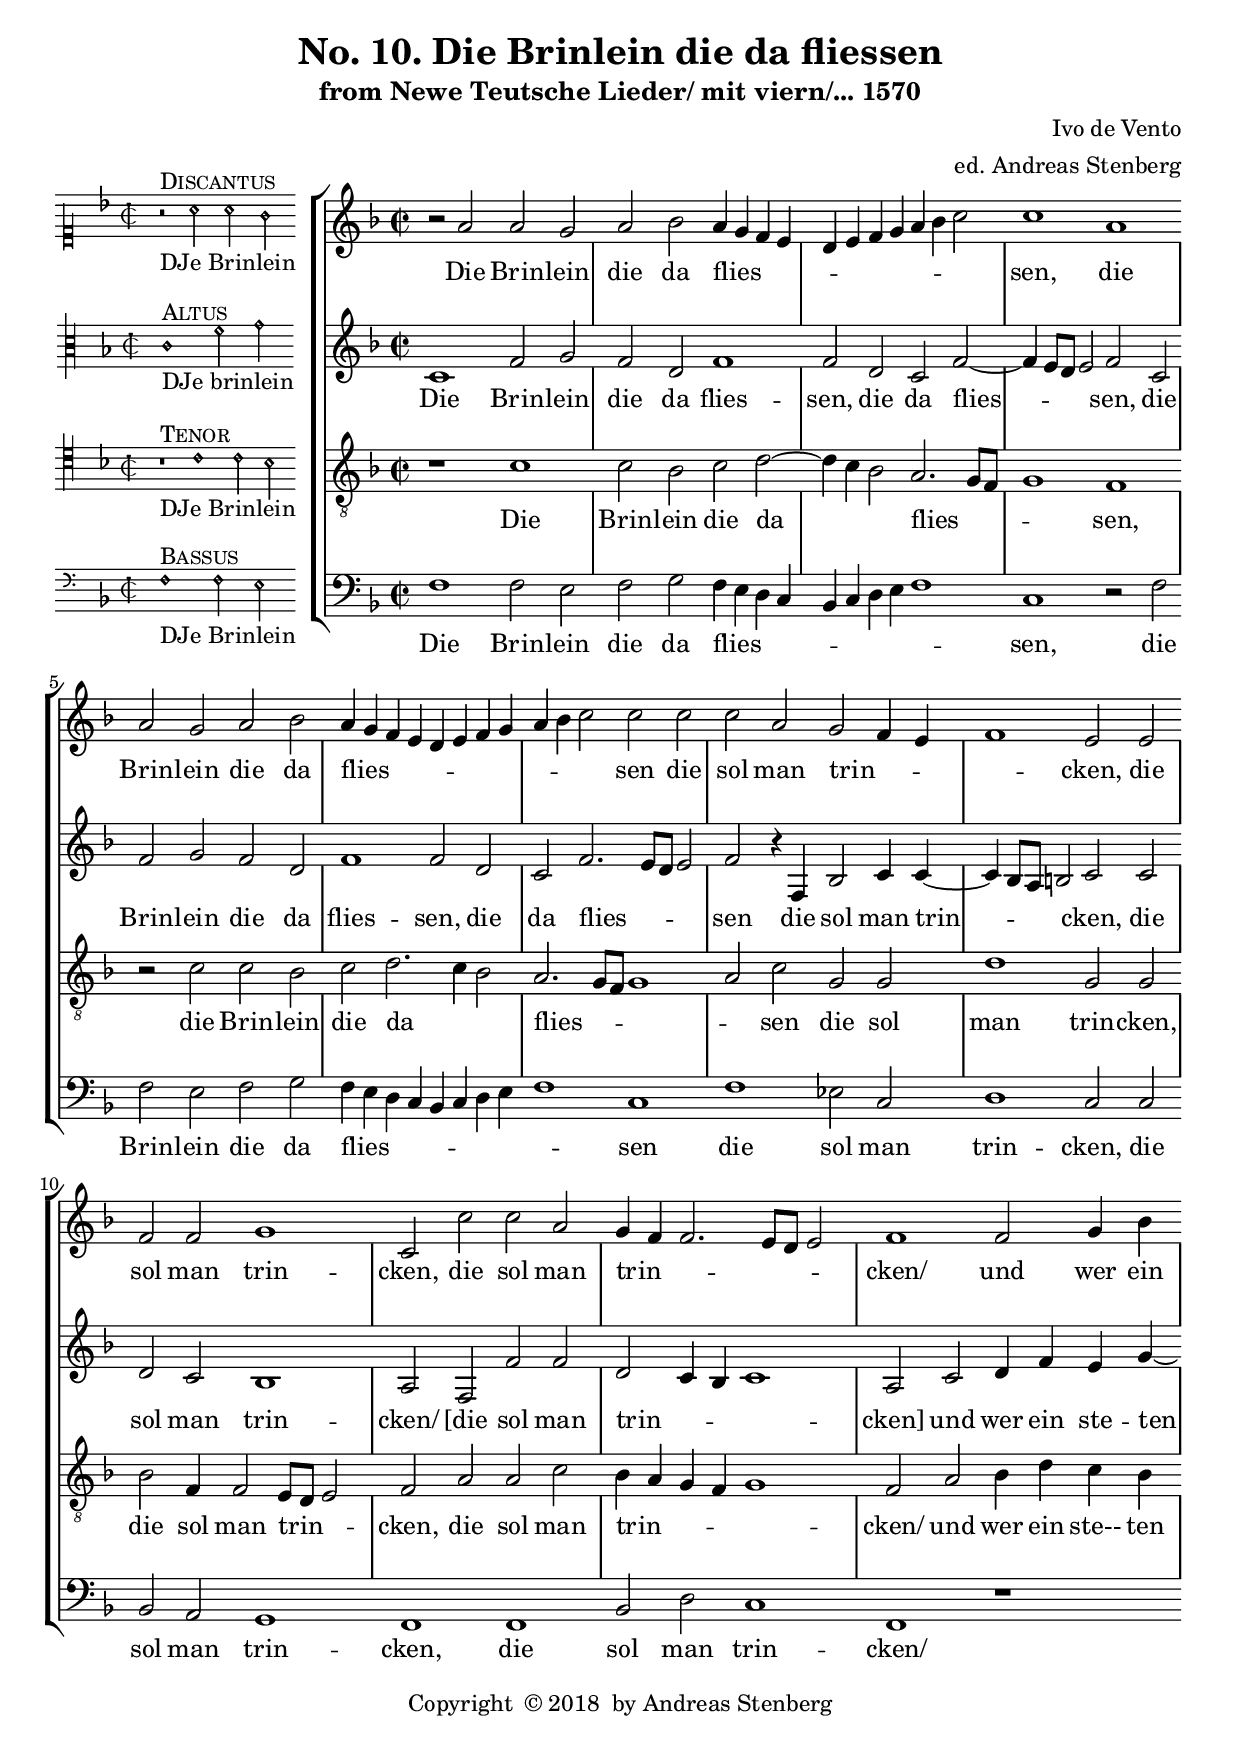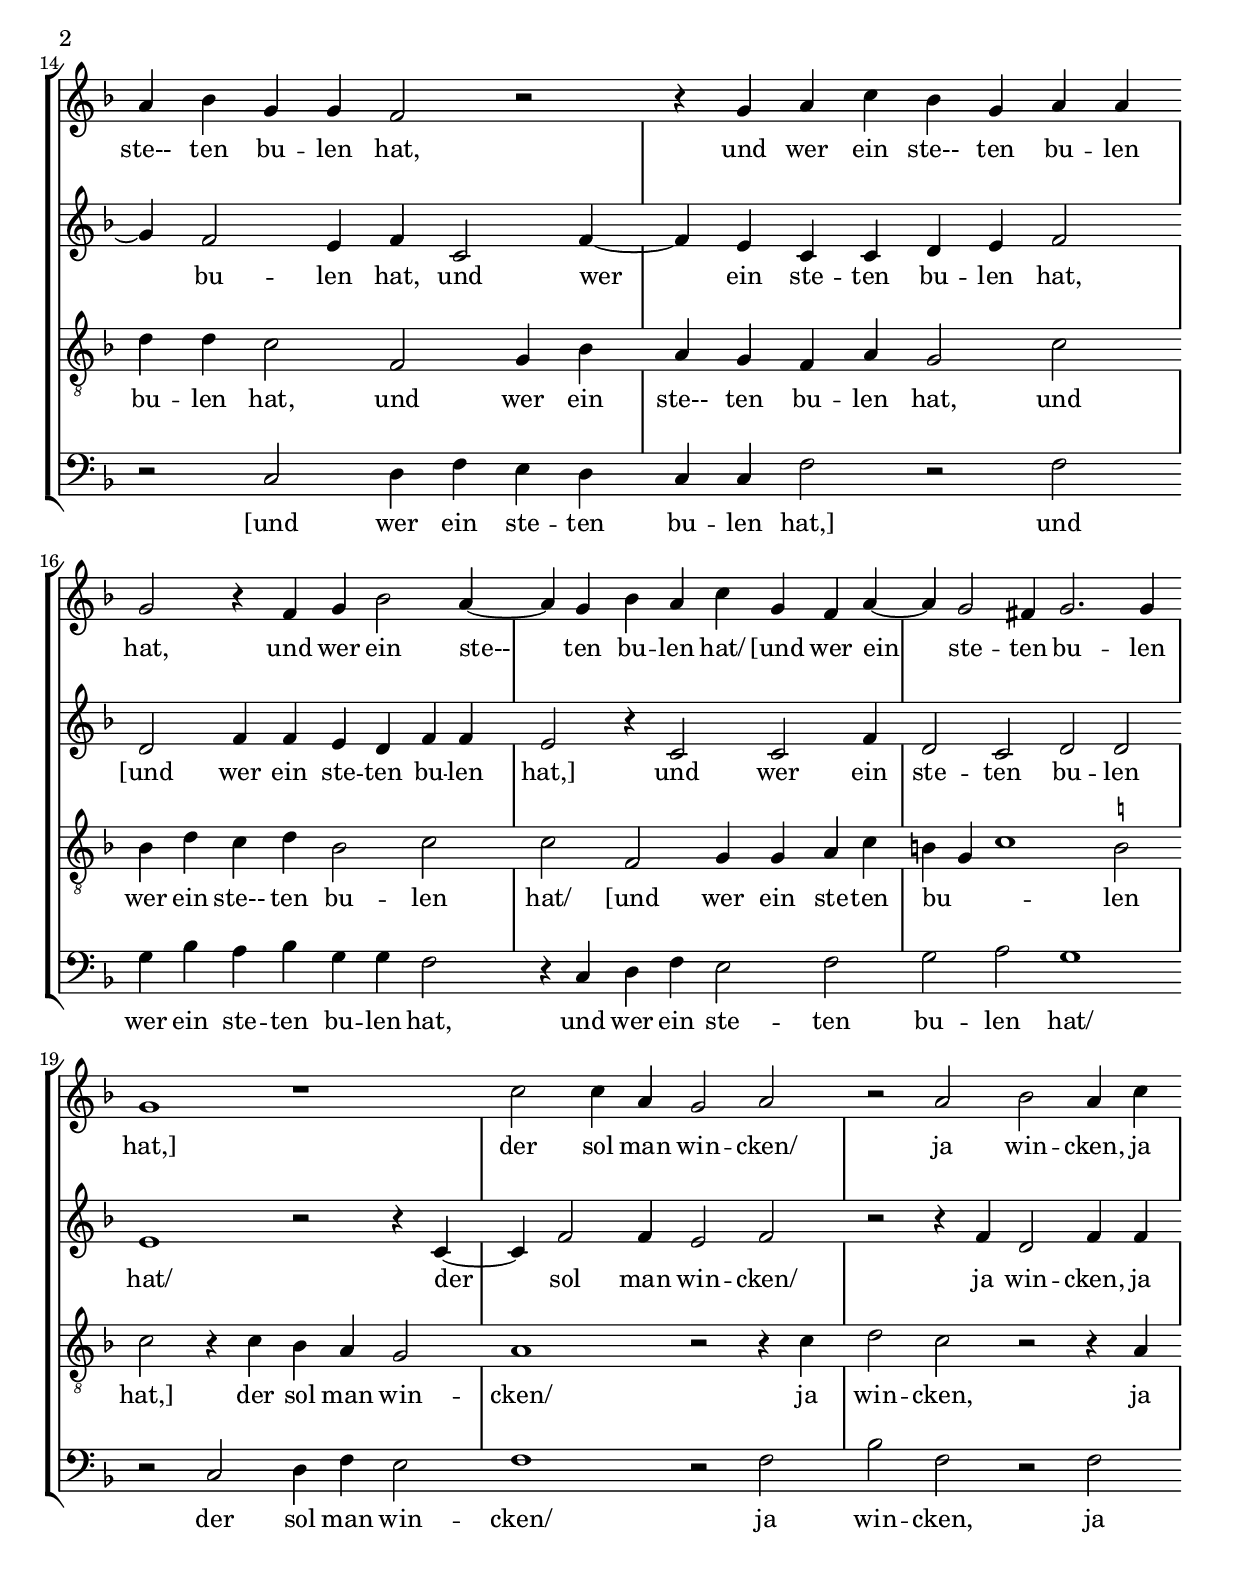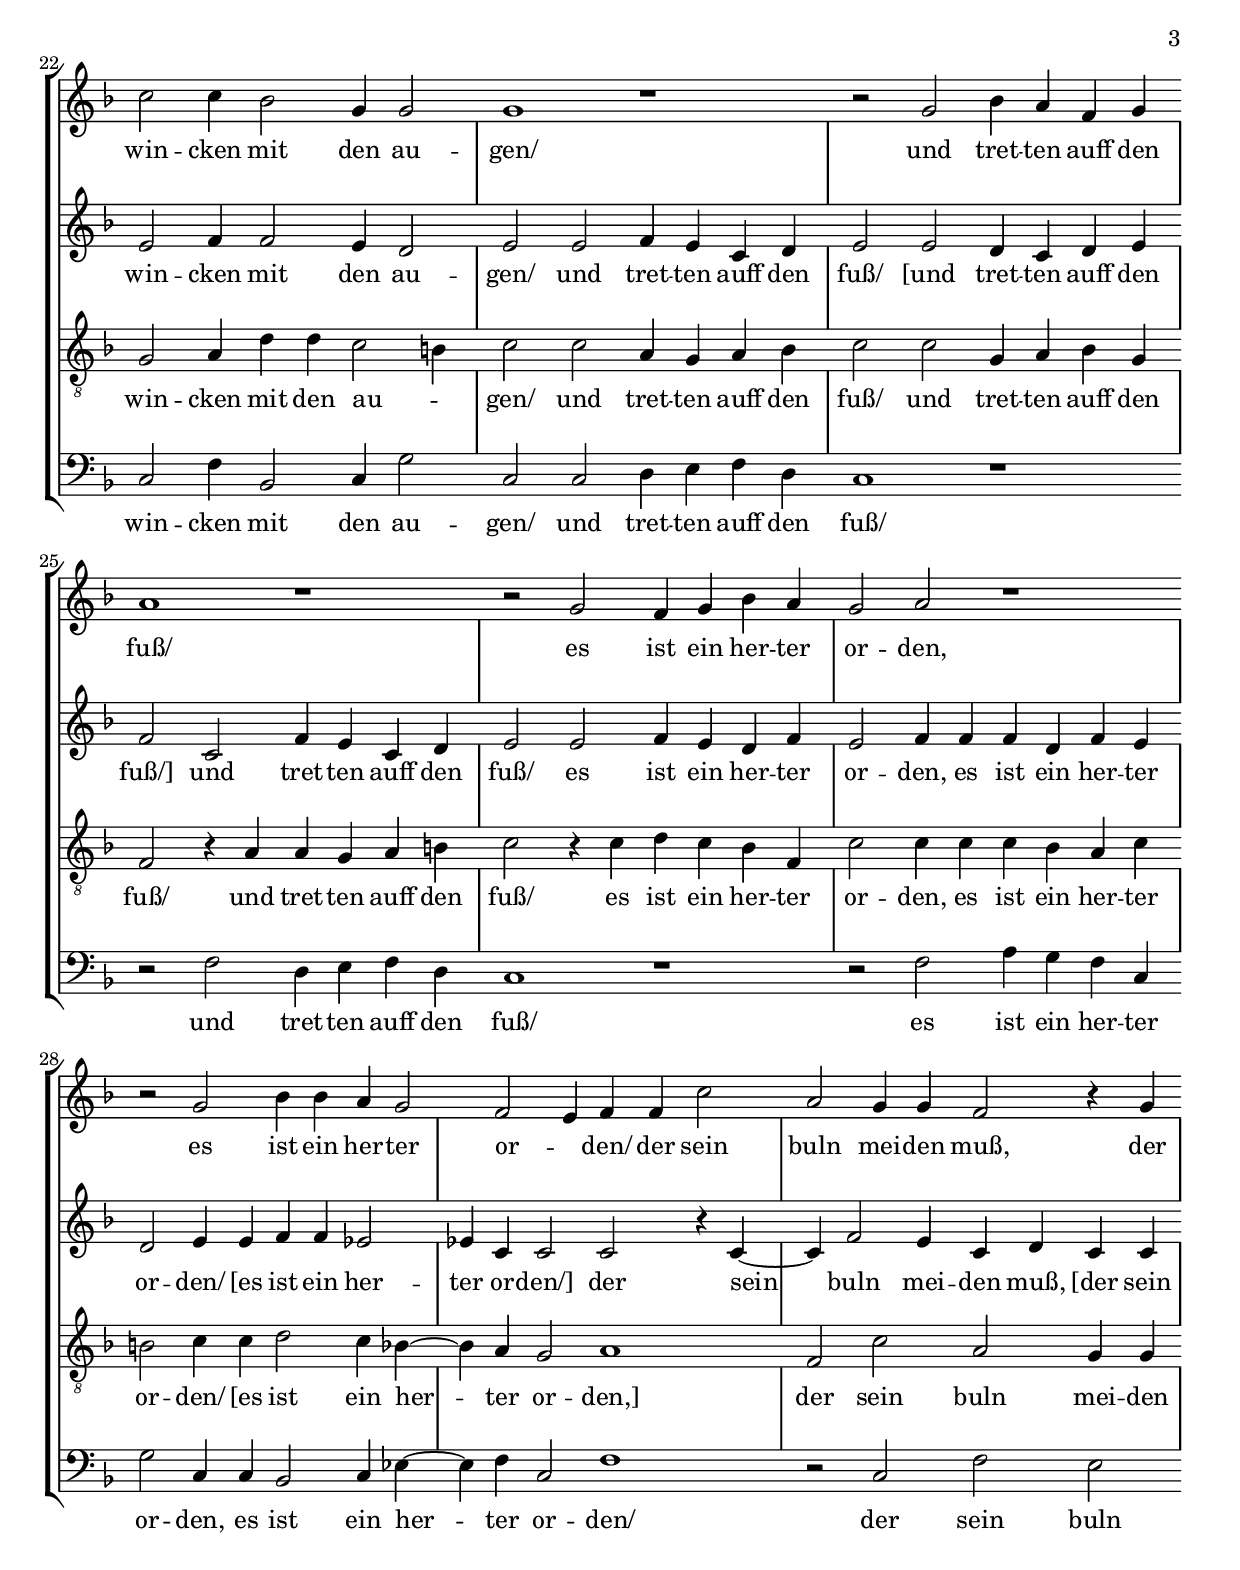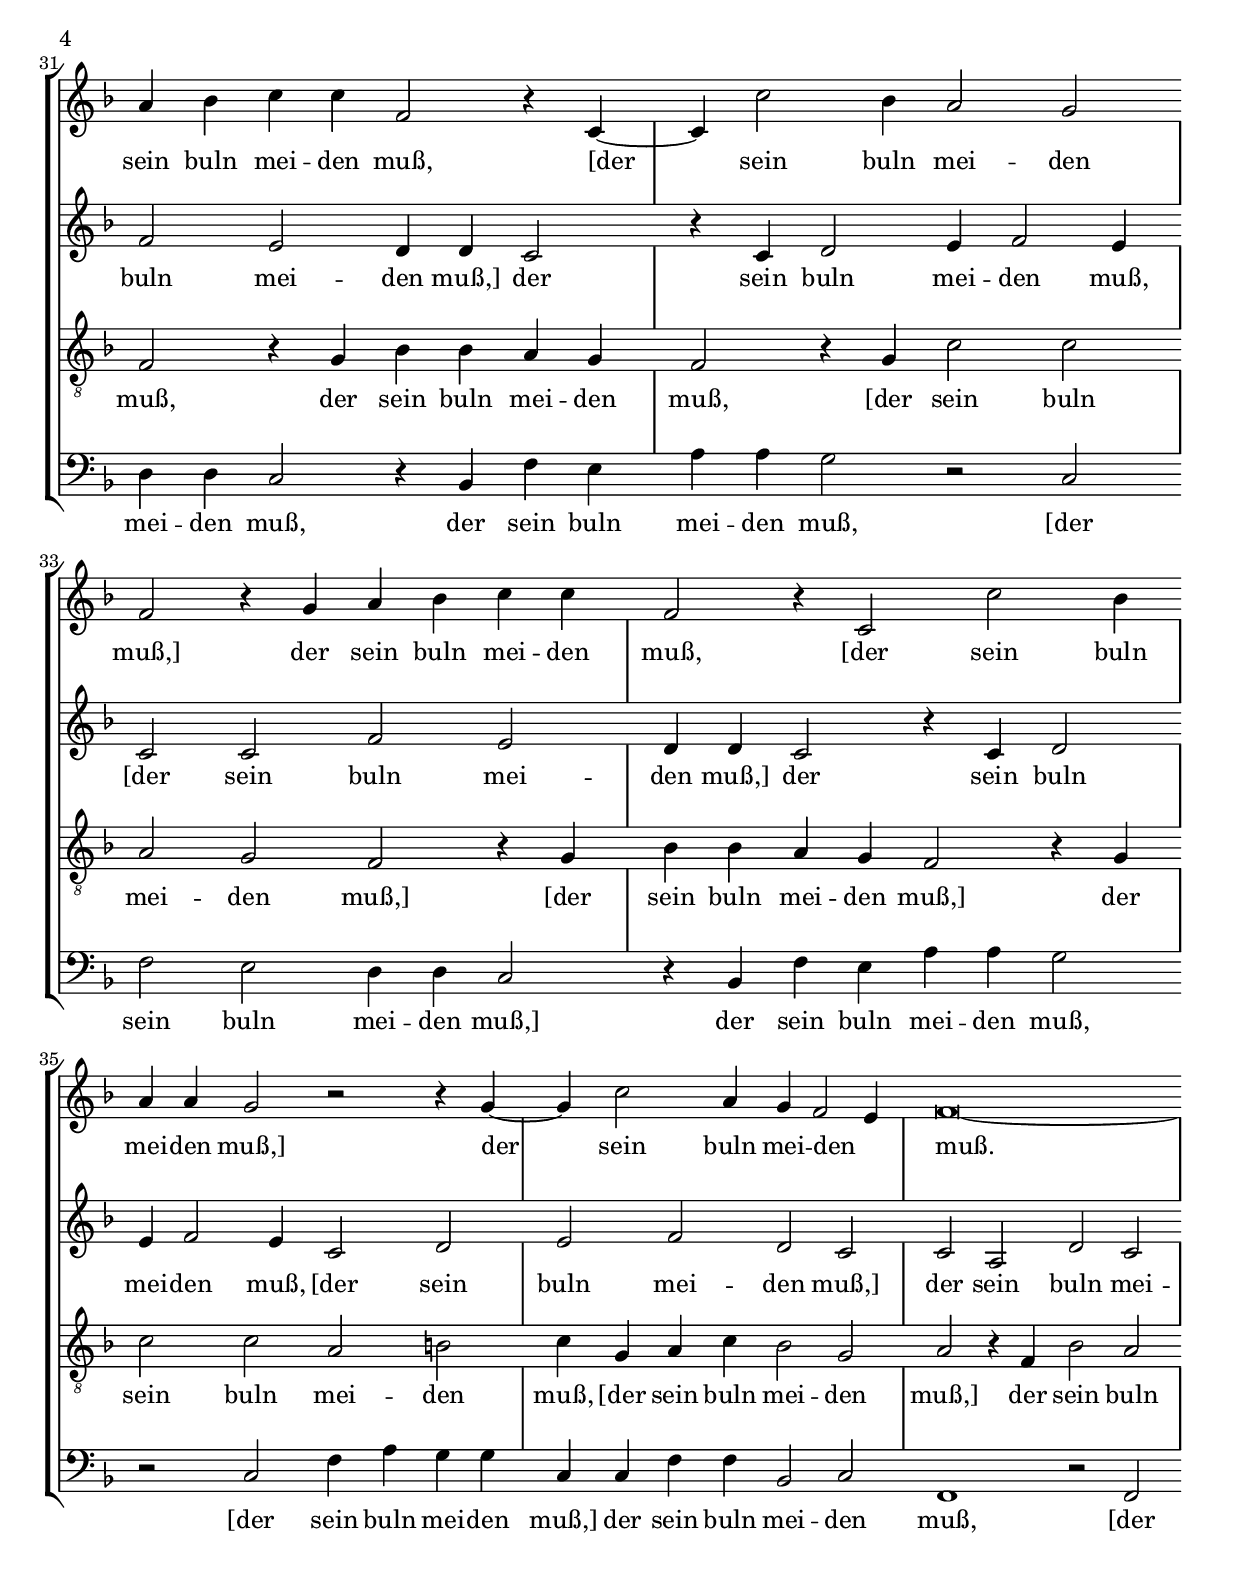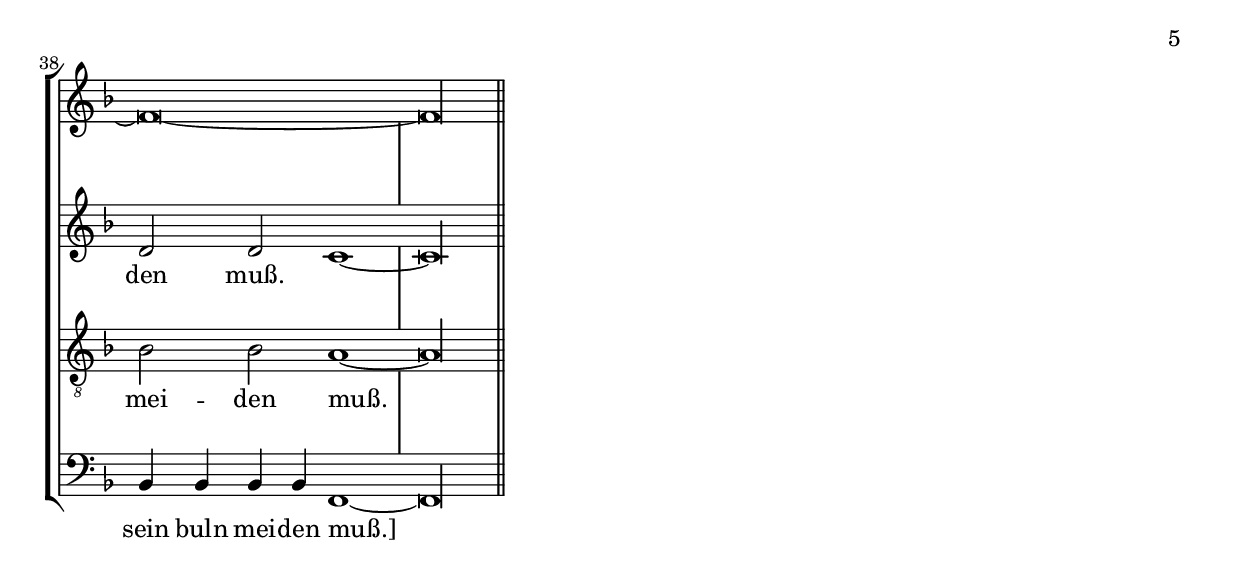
\version "2.18.0"
\include "deutsch.ly"
ficta = \once \set suggestAccidentals =##t
\header {
  title = \markup {
    \center-column {
      "No. 10. Die Brinlein die da fliessen"
      %      "Wann er zu nacht"
      %      \vspace #0.5
    }
  }
  subtitle = "from Newe Teutsche Lieder/ mit viern/... 1570"
  composer = "Ivo de Vento"
  arranger = "ed. Andreas Stenberg"
  poet = ""
  meter =""
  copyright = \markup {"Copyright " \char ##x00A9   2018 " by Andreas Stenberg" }
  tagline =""
}
global = {
  \key f \major
}

sopMusic = \relative c'' {

  \set Score.tempoHideNote = ##t
  \tempo 2 = 86
  \time 2/2
  \set Timing.measureLength = #(ly:make-moment 4/2)
  \override Staff.BarLine.transparent = ##t
  r2 a2 a2 g2
  a2 b2 a4\melisma g4 f4 e4
  d4 e4 f4 g4 a4 b4 c2\melismaEnd			%% end of first line in orig.
  c1 a1
  a2 g2 a2 b2
  a4\melisma g4 f4 e4 d4 e4 f4 g4
  a4 b4 c2\melismaEnd c2 c2
  c2 a2							%% end of second line
  g2\melisma f4 e4
  f1\melismaEnd e2 e2
  f2 f2 g1
  c,2 c'2 c2 a2
  g4\melisma f4 f2. e8 d8 e2\melismaEnd
  f1							%% end of third line
  f2 g4 b4
  a4 b4 g4 g4 f2 r2
  r4 g4 a4 c4 b4 g4 a4 a4
  g2 r4 f4 g4 b2 a4~
  a4 g4 b4 a4						%% end of fourth line
  c4 g4 f4 a4~
  a4 g2 fis4 g2. g4
  g1 r1
  c2 c4 a4 g2 a2
  r2 a2 b2 a4 c4
  c2 c4 b2 g4 g2						%% end of fifth line and first page.
  g1 r1
  r2 g2 b4 a4 f4 g4
  a1 r1
  r2 g2 f4 g4 b4 a4
  g2 a2 r1 
  r2 g2 b4 b4 a4 
  g2 f2\melisma e4\melismaEnd			%% end of sixth line (first on secod page)
  f4 f4 c'2
  a2 g4 g4 f2 r4 g4 
  a4 b4 c4 c4 f,2 r4 c4~
  c4 c'2 b4 a2 g2 
  f2 r4 g4						%% end of sewenth line
  a4 b4 c4 c4 
  f,2 r4 c2 c'2 b4 
  a4 a4 g2 r2 r4 g4~
  g4 c2 a4 g4 f2\melisma e4\melismaEnd 
  f\breve~
  f\breve~
  \cadenzaOn
  f\longa
  \revert Staff.BarLine.transparent
  \bar "||"
}
sopWords = \lyricmode {
  Die Brin -- lein die da flies -- sen,
  die Brin -- lein die da flies -- sen
  die sol man trin -- cken,
  die sol man trin -- cken,
  die sol man trin -- cken/
  und wer ein ste-- ten bu -- len hat,
  und wer ein ste-- ten bu -- len hat,
  und wer ein ste-- ten bu -- len hat/
  [und wer ein ste -- ten bu -- len hat,]
  der sol man win -- cken/
  ja win -- cken,
  ja win -- cken mit den au -- gen/
  und tret -- ten auff den fuß/
  es ist ein her -- ter or -- den,
  es ist ein her -- ter or -- den/
  der sein buln mei -- den muß,
  der sein buln mei -- den muß,
  [der sein buln mei -- den muß,]
  der sein buln mei -- den muß,
  [der sein buln mei -- den muß,]
  der sein buln mei -- den muß.
}
altoMusic = \relative c' {
  \override Staff.BarLine.transparent = ##t
  c1 f2 g2
  f2 d2 f1
  f2 d2 c2 f2~\melisma
  f4 e8 d8 e2\melismaEnd f2 c2
  f2 g2 						%% end of first line
  f2 d2
  f1 f2 d2
  c2 f2.\melisma e8 d8 e2\melismaEnd
  f2 r4 f,4 b2 c4 c4~\melisma
  c4 b8 a8 h2\melismaEnd c2 c2
  d2 c2							%% end of secon line
  b1
  a2 f2 f'2 f2
  d2\melisma c4 b4 c1\melismaEnd
  a2 c2 d4 f4 e4 g4~
  g4 f2 e4 f4 c2 f4~
  f4 e4 c4 c4						%% end of third line
  d4 e4 f2
  d2 f4 f4 e4 d4 f4 f4
  e2 r4 c2 c2 f4 
  d2 c2 d2 d2 
  e1						%% end of fourth line
  r2 r4 c4~
  c4 f2 f4 e2 f2 
  r2 r4 f4 d2 f4 f4 
  e2 f4 f2 e4 d2 
  e2 e2 f4 e4 c4 d4						%% end of fifth line and first page
  e2 e2 d4 c4 d4 e4 
  f2 c2 f4 e4 c4 d4 
  e2 e2 f4 e4 d4 f4 
  e2 f4 f4					%% end of sixth line (first on second page)
  f4 d4 f4 e4 
  d2 e4 e4 f4 f4 es2
  es4 c4 c2 c2 r4 c4~
  c4 f2 e4 c4 d4 c4 c4						%5 end of sewenth line
  f2 e2 d4 d4 c2 
  r4 c4 d2 e4 f2 e4 
  c2 c2 f2 e2 
  d4 d4 c2 r4 c4 d2						%% end of eight line
  e4 f2 e4 c2 d2 
  e2 f2 d2 c2 
  c2 a2 d2 c2 
  d2 d2 c1~
  \cadenzaOn
  c\longa
  \revert Staff.BarLine.transparent
}
altoWords = \lyricmode {
  Die Brin -- lein die da flies -- sen,
  die da flies -- sen,
  die Brin -- lein die da flies -- sen,
  die da flies -- sen
  die sol man trin -- cken,
  die sol man trin -- cken/
  [die sol man trin -- cken]
  und wer ein ste -- ten bu -- len hat,
  und wer ein ste -- ten bu -- len hat,
  [und wer ein ste -- ten bu -- len hat,]
  und wer ein ste -- ten bu -- len hat/
  der sol man win -- cken/
  ja win -- cken,
  ja win -- cken mit den au -- gen/
  und tret -- ten auff den fuß/
  [und tret -- ten auff den fuß/]
  und tret -- ten auff den fuß/
  es ist ein her -- ter or -- den,
  es ist ein her -- ter or -- den/
  [es ist ein her -- ter or -- den/]
  der sein buln mei -- den muß,
  [der sein buln mei -- den muß,]
  der sein buln mei -- den muß,
  [der sein buln mei -- den muß,]
  der sein buln mei -- den muß,
  [der sein buln mei -- den muß,]
  der sein buln mei -- den muß.
}
tenorMusic = \relative c' {
  \clef "treble_8"
  \override Staff.BarLine.transparent = ##t
  r1 c1
  c2 b2 c2 d2~\melisma
  d4 c4 b2\melismaEnd a2.\melisma g8 f8
  g1\melismaEnd f1
  r2 c'2 c2 b2						%% end of first line in orig.
  c2 d2.\melisma c4 b2\melismaEnd
  a2.\melisma g8 f8 g1
  a2\melismaEnd c2 g2 g2
  d'1 g,2 g2
  b2 f4 f2 e8\melisma d8 e2\melismaEnd
  f2 a2						%% end of second line
  a2 c2
  b4\melisma a4 g4 f4 g1\melismaEnd
  f2 a2 b4 d4 c4 b4
  d4 d4 c2 f,2 g4 b4					%% end of thirsd line
  a4 g4 f4 a4 g2 c2
  b4 d4 c4 d4 b2 c2
  c2 f,2 g4 g4 a4 c4
  h4\melisma g4 c1\melismaEnd \ficta h!2	%% end of fourth line
  c2 r4 c4 b4 a4 g2
  a1 r2 r4 c4
  d2 c2 r2 r4 a4
  g2 a4 d4 d4  c2\melisma h4\melismaEnd
  c2 c2 a4 g4 a4 b4					%% end of fifth line
  c2 c2 g4 a4 b4 g4
  f2 r4 a4 a4 g4 a4 h4
  c2 r4 c4 d4 c4 b4 f4
  c'2 c4 c4						%% end of sixth line (first on second page)
  c4 b4 a4 c4
  h2 c4 c4 d2 c4 b4~
  b4 a4 g2 a1
  f2 c'2 a2 g4 g4
  f2 r4 g4						%% end of sewenth line
  b4 b4 a4 g4
  f2 r4 g4 c2 c2
  a2 g2 f2 r4 g4
  b4 b4 a4 g4 f2 r4 g4
  c2 c2 a2 h2						%% end of eight line
  c4 g4 a4 c4 b2 g2
  a2 r4 f4 b2 a2
  b2 b2 a1~
  \cadenzaOn
  a\longa
  \revert Staff.BarLine.transparent
}
tenorWords = \lyricmode {
  Die Brin -- lein die da flies -- sen,
  die Brin -- lein die da flies -- sen
  die sol man trin -- cken,
  die sol man trin -- cken,
  die sol man trin -- cken/
  und wer ein ste-- ten bu -- len hat,
  und wer ein ste-- ten bu -- len hat,
  und wer ein ste-- ten bu -- len hat/
  [und wer ein ste -- ten bu -- len hat,]
  der sol man win -- cken/
  ja win -- cken,
  ja win -- cken mit den au -- gen/
  und tret -- ten auff den fuß/
  und tret -- ten auff den fuß/
  und tret -- ten auff den fuß/
  es ist ein her -- ter or -- den,
  es ist ein her -- ter or -- den/
  [es ist ein her -- ter or -- den,]
  der sein buln mei -- den muß,
  der sein buln mei -- den muß,
  [der sein buln mei -- den muß,]
  [der sein buln mei -- den muß,]
  der sein buln mei -- den muß,
  [der sein buln mei -- den muß,]
  der sein buln mei -- den muß.
}
bassMusic = \relative c {
  \override Staff.BarLine.transparent = ##t
  f1 f2 e2
  f2 g2 f4\melisma e4 d4 c4
  b4 c4 d4 e4 f1\melismaEnd
  c1 r2 f2								%% end of first line
  f2 e2 f2 g2
  f4\melisma e4 d4 c4 b4 c4 d4 e4
  f1\melismaEnd c1
  f1 es2 c2
  d1  c2 c2								%% end of second line
  b2 a2 g1
  f1 f1
  b2 d2 c1
  f,1 r1
  r2 c'2 d4 f4 e4 d4
  c4 c4 f2 r2 f2							%% end of third line
  g4 b4 a4 b4 g4 g4 f2
  r4 c4 d4 f4 e2 f2
  g2 a2 g1
  r2 c,2 d4 f4 e2							%% end of fourth line
  f1 r2 f2
  b2 f2 r2 f2
  c2 f4 b,2 c4 g'2
  c,2 c2 d4 e4 f4 d4
  c1 r1
  r2 f2									%% end of fifth line and first page
  d4 e4 f4 d4
  c1 r1
  r2 f2 a4 g4 f4 c4
  g'2 c,4 c4 b2 c4 es4~
  es4 f4 c2 f1								%% end of sixth line (first on seccond page)
  r2 c2 f2 e2
  d4 d4 c2 r4 b4 f'4 e4
  a4 a4 g2 r2 c,2
  f2 e2 d4 d4 c2
  r4 b4 f'4 e4								%% end of sewenth line
  a4 a4 g2
  r2 c,2 f4
  a4 g4 g4  c,4 c4 f4 f4
  b,2 c2 f,1
  r2 f2 b4 b4 b4 b4
  f1~
  \cadenzaOn
  f\longa
  \revert Staff.BarLine.transparent
}
bassWords = \lyricmode {
  Die Brin -- lein die da flies -- sen,
  die Brin -- lein die da flies -- sen
  die sol man trin -- cken,
  die sol man trin -- cken,
  die sol man trin -- cken/
  [und wer ein ste -- ten bu -- len hat,]
  und wer ein ste -- ten bu -- len hat,
  und wer ein ste -- ten bu -- len hat/
  der sol man win -- cken/
  ja win -- cken,
  ja win -- cken mit den au -- gen/
  und tret -- ten auff den fuß/
  und tret -- ten auff den fuß/
  es ist ein her -- ter or -- den,
  es ist ein her -- ter or -- den/
  der sein buln mei -- den muß,
  der sein buln mei -- den muß,
  [der sein buln mei -- den muß,]
  der sein buln mei -- den muß,
  [der sein buln mei -- den muß,]
  der sein buln mei -- den muß,
  [der sein buln mei -- den muß.]
}
incipitDiscantus = \markup {
  \score {
    {
      %      \set Staff.instrumentName = #"Tenor "
      \override NoteHead.style = #'neomensural
      \override Rest.style = #'neomensural
      \override Staff.TimeSignature.style = #'mensural
      \cadenzaOn
      \clef "petrucci-c1"
      \key f \major
      \time 2/2

      r2^\markup { \smallCaps"Discantus"} _"DJe Brinlein"
      a'2 a'2 g'2
    }
    \layout {
      \context {
        \Voice
        \remove "Ligature_bracket_engraver"
        \consists "Mensural_ligature_engraver"
      }
      line-width = 4.5\cm
    }
  }
}


incipitAltus = \markup {
  \score {
    {
      %      \set Staff.instrumentName = #"Tenor "
      \override NoteHead.style = #'neomensural
      \override Rest.style = #'neomensural
      \override Staff.TimeSignature.style = #'mensural
      \cadenzaOn
      \clef "petrucci-c3"
      \key f \major
      \time 2/2
      c'1^\markup \smallCaps"Altus"_"DJe brinlein"
      f'2 g'2
    }
    \layout {
      \context {
        \Voice
        \remove "Ligature_bracket_engraver"
        \consists "Mensural_ligature_engraver"
      }
      line-width = 4.5\cm
    }
  }
}


incipitTenor = \markup {
  \score {
    {
      %      \set Staff.instrumentName = #"Tenor "
      \override NoteHead.style = #'neomensural
      \override Rest.style = #'neomensural
      \override Staff.TimeSignature.style = #'mensural
      \cadenzaOn
      \clef "petrucci-c4"
      \key f \major
      \time 2/2
      r1 ^\markup \smallCaps"Tenor" _"DJe Brinlein"
      c'1 c'2 b2
    }
    \layout {
      \context {
        \Voice
        \remove "Ligature_bracket_engraver"
        \consists "Mensural_ligature_engraver"
      }
      line-width = 5.0\cm
    }
  }
}
#(append! supported-clefs '(("mensural-f3" . ("clefs.mensural.f" 0 0))))

incipitBassus = \markup {
  \score {
    {
      %      \set Staff.instrumentName = #"Tenor "
      \override NoteHead.style = #'neomensural
      \override Rest.style = #'neomensural
      \override Staff.TimeSignature.style = #'mensural
      \cadenzaOn
      \clef "mensural-f"
      \key f \major
      \time 2/2
      f1^\markup \smallCaps"Bassus"_"DJe Brinlein"
      f2 e2
    }
    \layout {
      \context {
        \Voice
        \remove "Ligature_bracket_engraver"
        \consists "Mensural_ligature_engraver"
      }
      line-width = 4.5\cm
    }
  }
}


\score {
  <<
    \new StaffGroup \with {
      \override VerticalAxisGroup.staff-staff-spacing = #'((basic-distance . 12))
    } <<
      \new Staff = treble <<
        \set Staff.instrumentName = \incipitDiscantus
        \new Voice = "sopranos" {
          \set  Staff.midiInstrument ="choir aahs"
          %	\voiceOne
          << \global \sopMusic >>
        }
      >>
      \new Lyrics = sopranos { s1 }

      \new Staff = "medius" <<
        \set Staff.instrumentName = \incipitAltus

        \new Voice = "altos" {
          %	\voiceTwo
          \set  Staff.midiInstrument ="choir aahs"
          << \global \altoMusic >>
        }
      >>

      \new Lyrics = "altos" { s1 }
      \new Staff = tenors <<
        \set Staff.instrumentName = \incipitTenor

        \clef "treble"
        \new Voice = "tenors" {
          \set  Staff.midiInstrument ="choir aahs"
          %	\voiceOne
          << \global \tenorMusic >>
        }
      >>
      \new Lyrics = "tenors" { s1 }

      \new Staff ="basses" {
        \set Staff.instrumentName = \incipitBassus

        \new Voice = "basses" {
          \set  Staff.midiInstrument ="choir aahs"
          \clef "bass"
          %	\voiceTwo
          << \global \bassMusic >>
        }
      }
    >>
    \new Lyrics = basses { s1 }

    \context Lyrics = sopranos \lyricsto sopranos \sopWords
    \context Lyrics = altos \lyricsto altos \altoWords
    \context Lyrics = tenors \lyricsto tenors \tenorWords
    \context Lyrics = basses \lyricsto basses \bassWords
  >>
  \layout {
    \context {
      \Score
      % no bars in staves
      %      \override BarLine.transparent = ##t

    }
    % the next three instructions keep the lyrics between the bar lines
    \context {
      \Lyrics
      \consists "Bar_engraver"
      \override BarLine.transparent = ##t
    }
    \context {
      \StaffGroup
      \consists "Separating_line_group_engraver"
    }
    \context {
      \Voice
      % no slurs
      \override Slur.transparent = ##t
      % Comment in the below "\remove" command to allow line
      % breaking also at those barlines where a note overlaps
      % into the next bar.  The command is commented out in this
      % short example score, but especially for large scores, you
      % will typically yield better line breaking and thus improve
      % overall spacing if you comment in the following command.
      %\remove "Forbid_line_break_engraver"
    }
    indent = 4.5\cm
  }

}
\score {
  <<
    \new StaffGroup <<
      \new Staff = treble <<
        \set Staff.instrumentName = \incipitDiscantus
        \new Voice = "sopranos" {
          \set  Staff.midiInstrument ="choir aahs"
          %	\voiceOne
          << \global \sopMusic >>
        }
      >>
      \new Lyrics = sopranos { s1 }

      \new Staff = "medius" <<
        \set Staff.instrumentName = \incipitAltus

        \new Voice = "altos" {
          %	\voiceTwo
          \set  Staff.midiInstrument ="choir aahs"
          << \global \altoMusic >>
        }
      >>

      \new Lyrics = "altos" { s1 }
      \new Staff = tenors <<
        \set Staff.instrumentName = \incipitTenor

        \clef "treble"
        \new Voice = "tenors" {
          \set  Staff.midiInstrument ="choir aahs"
          %	\voiceOne
          << \global \tenorMusic >>
        }
      >>
      \new Lyrics = "tenors" { s1 }

      \new Staff ="basses" {
        \set Staff.instrumentName = \incipitBassus

        \new Voice = "basses" {
          \set  Staff.midiInstrument ="choir aahs"
          \clef "G_8"
          %	\voiceTwo
          << \global \bassMusic >>
        }
      }
    >>
    \new Lyrics = basses { s1 }

    \context Lyrics = sopranos \lyricsto sopranos \sopWords
    \context Lyrics = altos \lyricsto altos \altoWords
    \context Lyrics = tenors \lyricsto tenors \tenorWords
    \context Lyrics = basses \lyricsto basses \bassWords
  >>
  \midi {}
}
\paper {
  ragged-bottom = ##t
  ragged-last-bottom = ##t
  ragged-last = ##t
}

%{
convert-ly.py (GNU LilyPond) 2.18.2  convert-ly.py: Processing `'...
Applying conversion: 2.15.7, 2.15.9, 2.15.10, 2.15.16, 2.15.17,
2.15.18, 2.15.19, 2.15.20, 2.15.25, 2.15.32, 2.15.39, 2.15.40,
2.15.42, 2.15.43, 2.16.0, 2.17.0, 2.17.4, 2.17.5, 2.17.6, 2.17.11,
2.17.14, 2.17.15, 2.17.18, 2.17.19, 2.17.20, 2.17.25, 2.17.27,
2.17.29, 2.17.97, 2.18.0
%}
